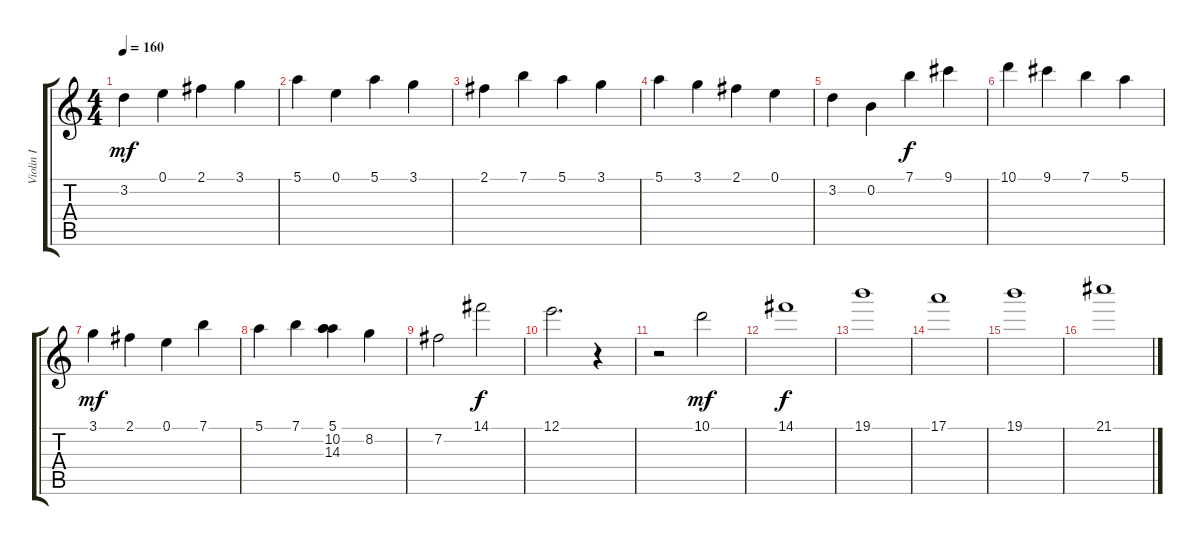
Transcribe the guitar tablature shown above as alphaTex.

\track ("Violin I" "Violin I") {instrument acousticguitarnylon}
\staff {score tabs}
\tuning (E4 B3 G3 D3 A2 E2) {hide}
\ts (4 4)
\tempo 160
\clef g2
\ks c
3.2.4{dy mf} 0.1.4 2.1.4 3.1.4 |
5.1.4 0.1.4 5.1.4 3.1.4 |
2.1.4 7.1.4 5.1.4 3.1.4 |
5.1.4 3.1.4 2.1.4 0.1.4 |
3.2.4 0.2.4 7.1.4{dy f} 9.1.4 |
10.1.4 9.1.4 7.1.4 5.1.4 |
3.1.4{dy mf} 2.1.4 0.1.4 7.1.4 |
5.1.4 7.1.4 (5.1 10.2 14.3).4 8.2.4 |
7.2.2 14.1.2{dy f} |
12.1.2{d} r.4 |
r.2 10.1.2{dy mf} |
14.1.1{dy f} |
19.1.1 |
17.1.1 |
19.1.1 |
21.1.1
